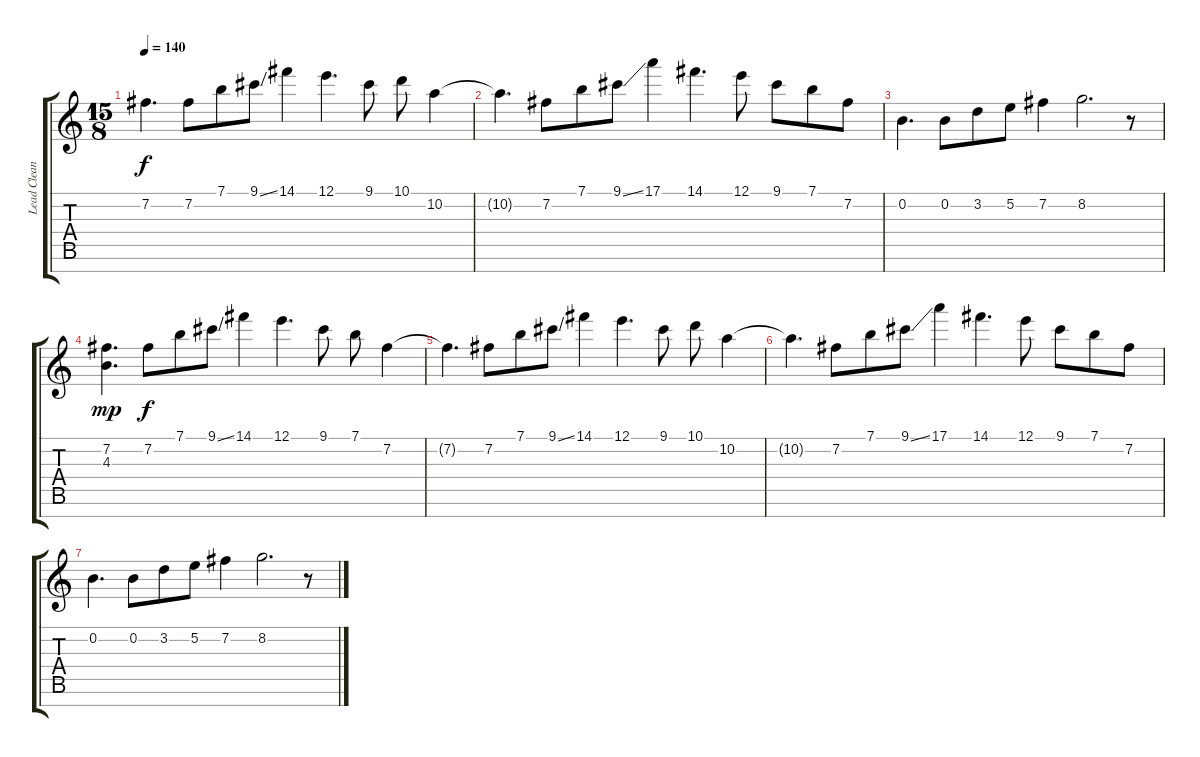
\track ("Lead Clean" "Lead Clean") {instrument electricguitarjazz}
\staff {score tabs}
\tuning (E4 B3 G3 D3 A2 E2 B1) {hide}
\ts (15 8)
\tempo 140
\clef g2
\ks c
7.2{t}.4{d dy f} 7.2.8 7.1.8 9.1{ss}.8 14.1.4 12.1.4{d} 9.1.8 10.1.8 10.2.4 |
10.2{t}.4{d} 7.2.8 7.1.8 9.1{ss}.8 17.1.4 14.1.4{d} 12.1.8 9.1.8 7.1.8 7.2.8 |
0.2.4{d} 0.2.8 3.2.8 5.2.8 7.2.4 8.2.2{d} r.8 |
(7.2 4.3).4{d dy mp} 7.2.8{dy f} 7.1.8 9.1{ss}.8 14.1.4 12.1.4{d} 9.1.8 7.1.8 7.2.4 |
7.2{t}.4{d} 7.2.8 7.1.8 9.1{ss}.8 14.1.4 12.1.4{d} 9.1.8 10.1.8 10.2.4 |
10.2{t}.4{d} 7.2.8 7.1.8 9.1{ss}.8 17.1.4 14.1.4{d} 12.1.8 9.1.8 7.1.8 7.2.8 |
0.2.4{d} 0.2.8 3.2.8 5.2.8 7.2.4 8.2.2{d} r.8
